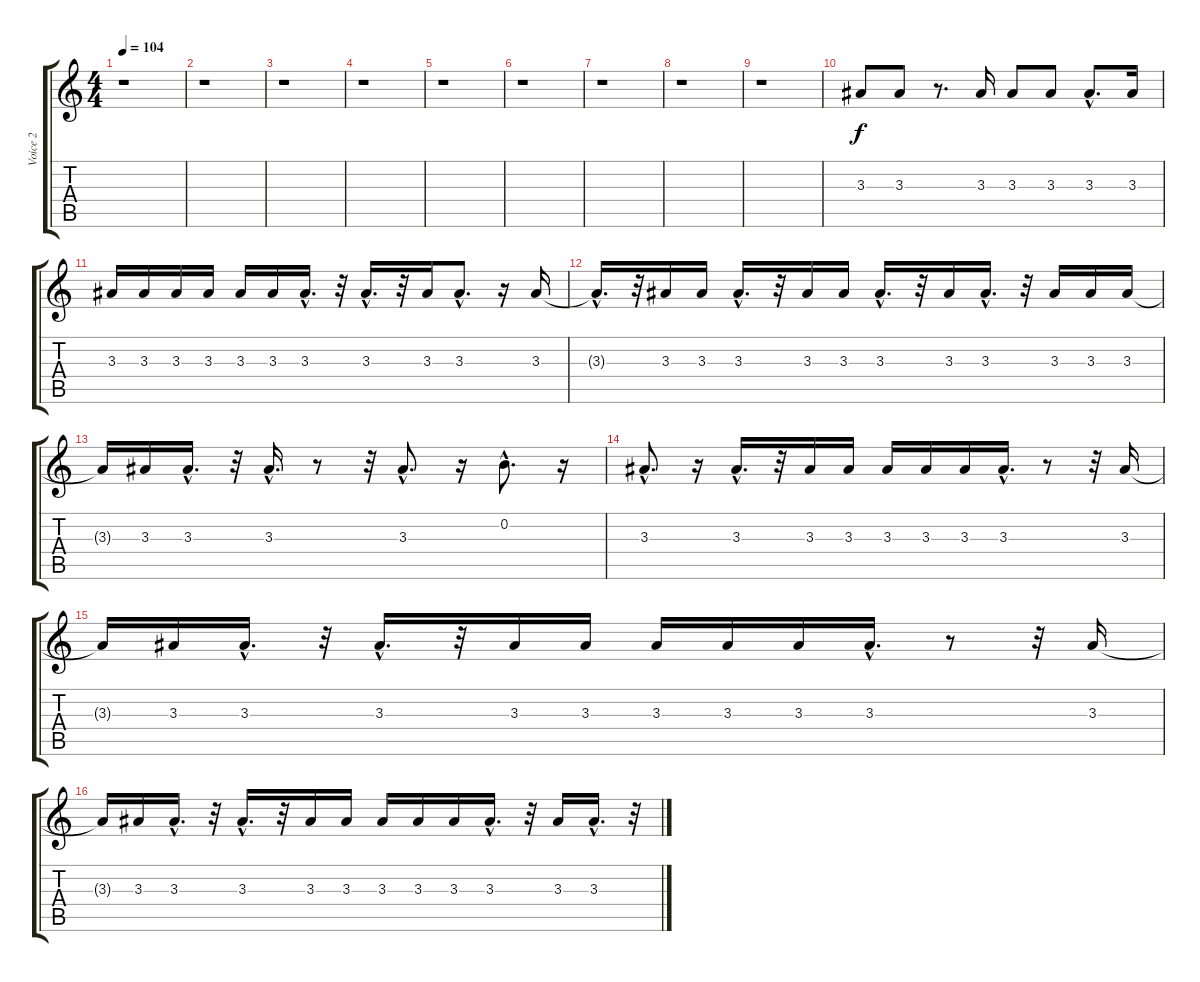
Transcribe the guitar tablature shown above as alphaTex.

\track ("Voice 2" "Voice 2") {instrument electricguitarjazz}
\staff {score tabs}
\tuning (E4 B3 G3 D3 A2 E2) {hide}
\ts (4 4)
\tempo 104
\clef g2
\ks c
r.1{dy f instrument electricguitarjazz} |
r.1 |
r.1 |
r.1 |
r.1 |
r.1 |
r.1 |
r.1 |
r.1 |
3.3.8 3.3.8 r.8{d} 3.3.16 3.3.8 3.3.8 3.3{hac}.8{d} 3.3.16 |
3.3.16 3.3.16 3.3.16 3.3.16 3.3.16 3.3.16 3.3{hac}.16{d} r.32 3.3{hac}.16{d} r.32 3.3.16 3.3{hac}.8{d} r.16 3.3.16 |
3.3{hac t}.16{d} r.32 3.3.16 3.3.16 3.3{hac}.16{d} r.32 3.3.16 3.3.16 3.3{hac}.16{d} r.32 3.3.16 3.3{hac}.16{d} r.32 3.3.16 3.3.16 3.3.16 |
3.3{t}.16 3.3.16 3.3{hac}.16{d} r.32 3.3{hac}.16{d} r.8 r.32 3.3{hac}.8{d} r.16 0.2{hac}.8{d} r.16 |
3.3{hac}.8{d} r.16 3.3{hac}.16{d} r.32 3.3.16 3.3.16 3.3.16 3.3.16 3.3.16 3.3{hac}.16{d} r.8 r.32 3.3.16 |
3.3{t}.16 3.3.16 3.3{hac}.16{d} r.32 3.3{hac}.16{d} r.32 3.3.16 3.3.16 3.3.16 3.3.16 3.3.16 3.3{hac}.16{d} r.8 r.32 3.3.16 |
3.3{t}.16 3.3.16 3.3{hac}.16{d} r.32 3.3{hac}.16{d} r.32 3.3.16 3.3.16 3.3.16 3.3.16 3.3.16 3.3{hac}.16{d} r.32 3.3.16 3.3{hac}.16{d} r.32
